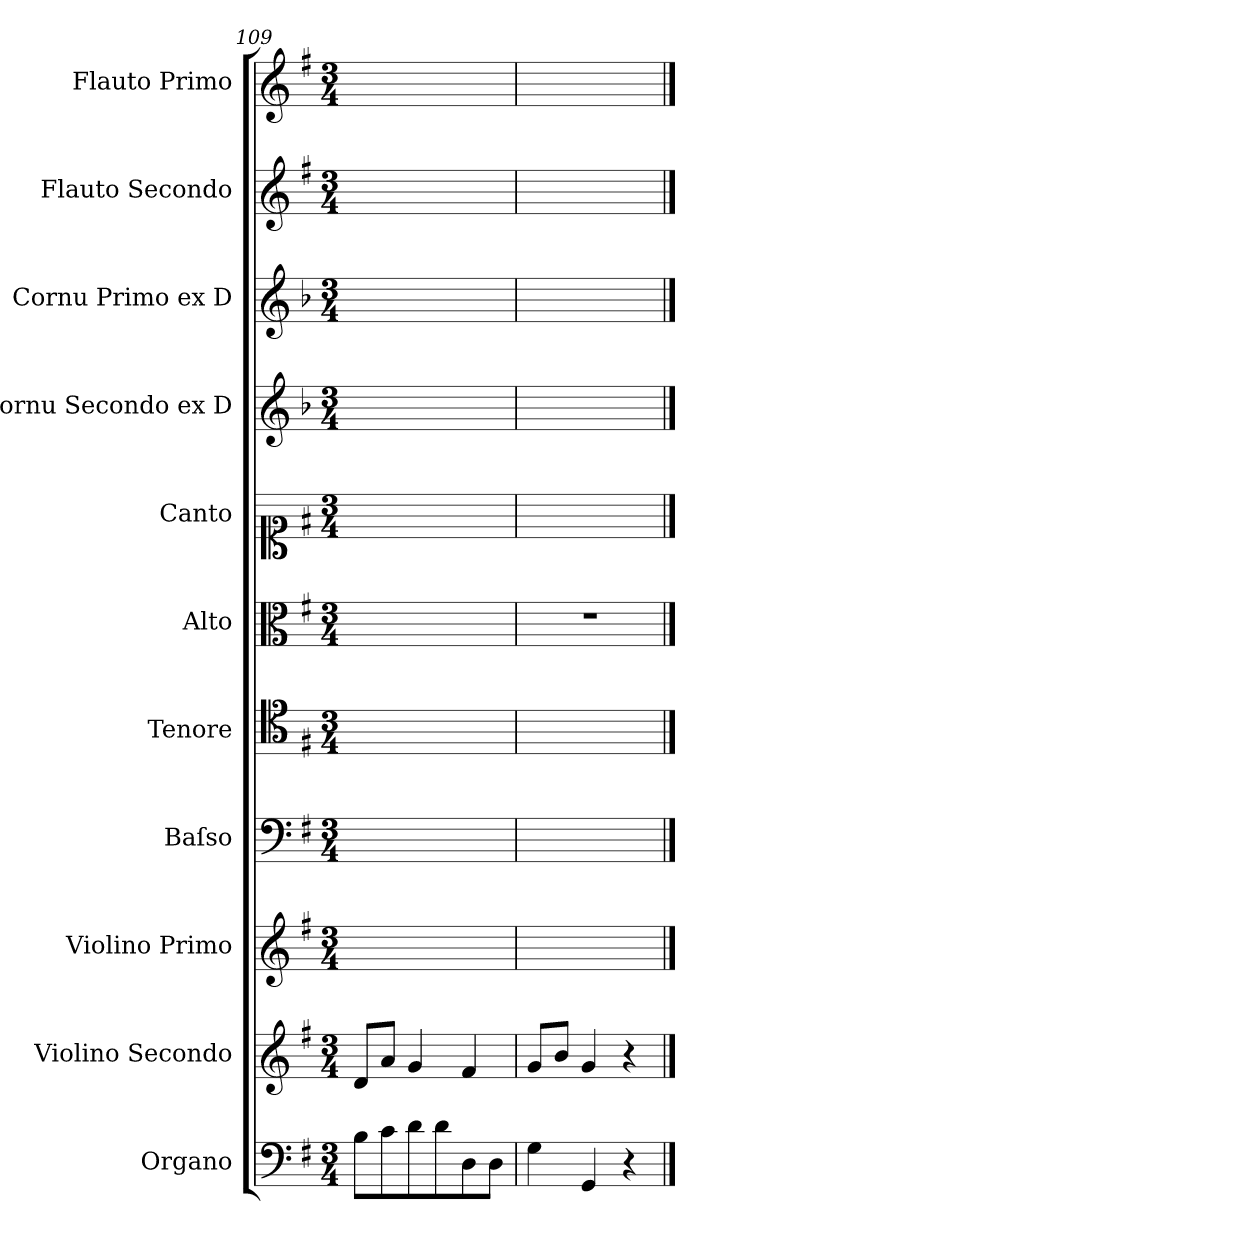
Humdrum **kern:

**kern	**kern	**kern	**kern	**kern	**kern	**kern	**kern	**kern	**kern	**kern
*part11	*part10	*part9	*part8	*part7	*part6	*part5	*part4	*part3	*part2	*part1
*staff11	*staff10	*staff9	*staff8	*staff7	*staff6	*staff5	*staff4	*staff3	*staff2	*staff1
*I"Organo	*I"Violino Secondo	*I"Violino Primo	*I"Baſso	*I"Tenore	*I"Alto	*I"Canto	*I"Cornu Secondo ex D	*I"Cornu Primo ex D	*I"Flauto Secondo	*I"Flauto Primo
*I'org	*I'vl 2	*I'vl 1	*I'B	*I'T	*I'A	*I'S	*I'cor 2	*I'cor 1	*I'fl 2	*I'fl 1
*clefF4	*clefG2	*clefG2	*clefF4	*clefC4	*clefC3	*clefC1	*clefG2	*clefG2	*clefG2	*clefG2
*	*	*	*	*	*	*	*ITrd6c10	*ITrd6c10	*	*
*k[f#]	*k[f#]	*k[f#]	*k[f#]	*k[f#]	*k[f#]	*k[f#]	*k[f#]	*k[f#]	*k[f#]	*k[f#]
*G:	*G:	*G:	*G:	*G:	*G:	*G:	*G:	*G:	*G:	*G:
*M3/4	*M3/4	*M3/4	*M3/4	*M3/4	*M3/4	*M3/4	*M3/4	*M3/4	*M3/4	*M3/4
=109	=109	=109	=109	=109	=109	=109	=109	=109	=109	=109
8B\L	8d/L	2.ryy	2.ryy	2.ryy	2.ryy	2.ryy	2.ryy	2.ryy	2.ryy	2.ryy
8c\	8a/J	.	.	.	.	.	.	.	.	.
8d\	4g/	.	.	.	.	.	.	.	.	.
8d\	.	.	.	.	.	.	.	.	.	.
8D\	4f#/	.	.	.	.	.	.	.	.	.
8D\J	.	.	.	.	.	.	.	.	.	.
=110	=110	=110	=110	=110	=110	=110	=110	=110	=110	=110
4G\	8g/L	2.ryy	2.ryy	2.ryy	2.r	2.ryy	2.ryy	2.ryy	2.ryy	2.ryy
.	8b/J	.	.	.	.	.	.	.	.	.
4GG/	4g/	.	.	.	.	.	.	.	.	.
4r	4r	.	.	.	.	.	.	.	.	.
==	==	==	==	==	==	==	==	==	==	==
*-	*-	*-	*-	*-	*-	*-	*-	*-	*-	*-
